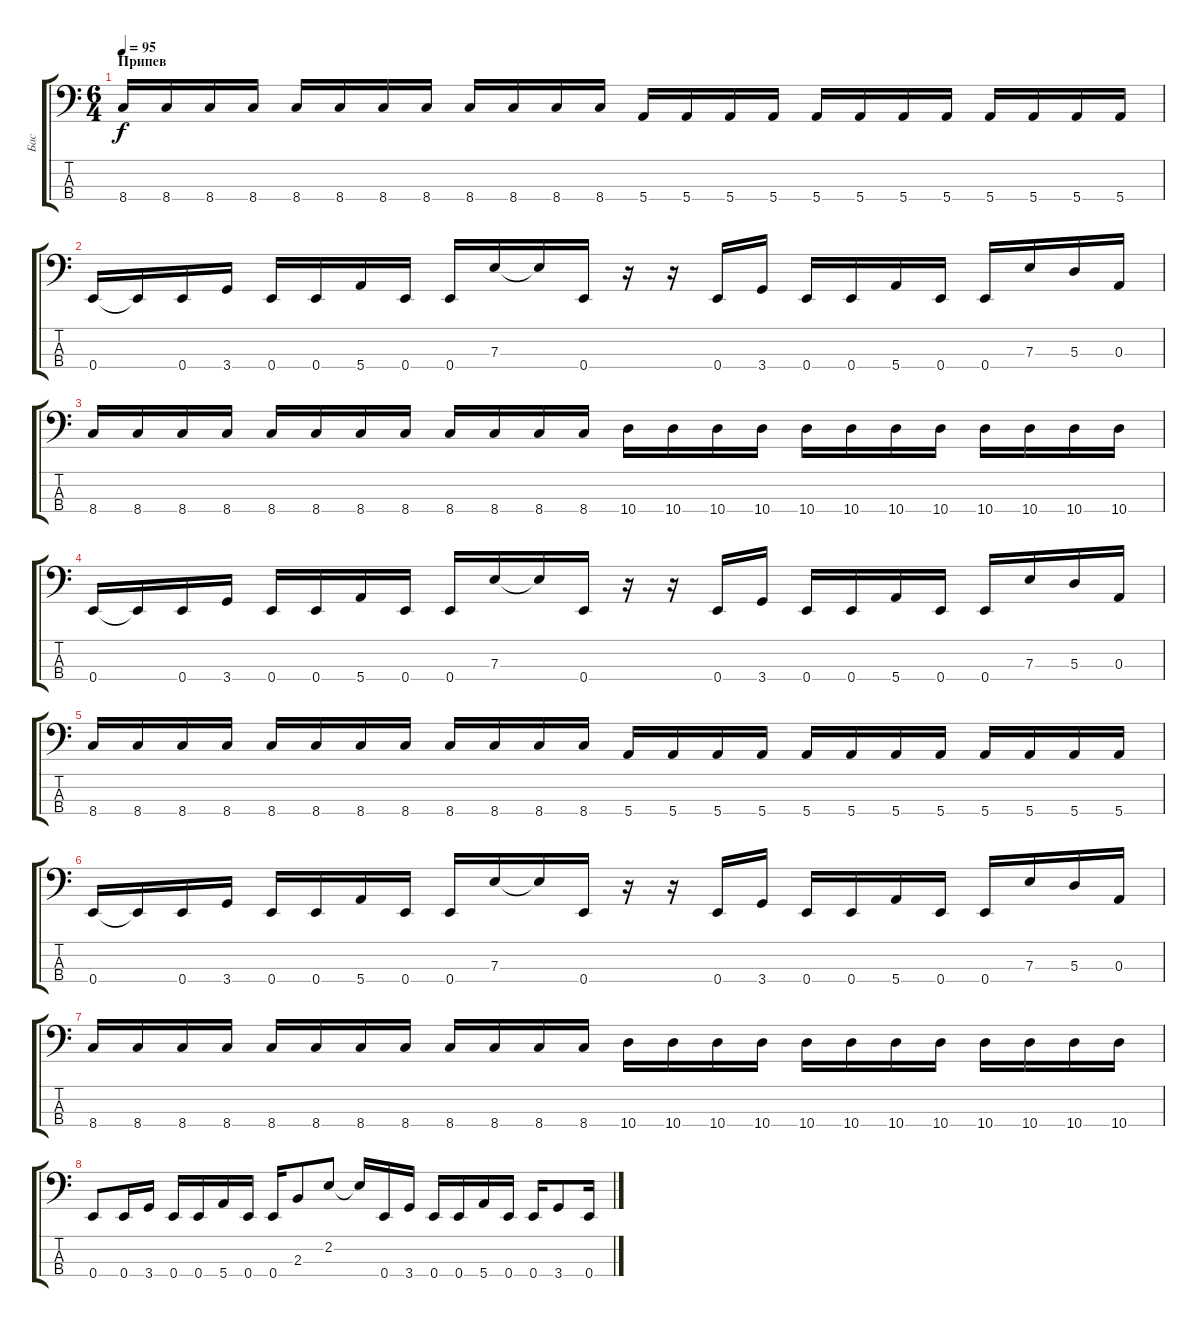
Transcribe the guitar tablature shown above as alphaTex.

\track ("Бас" "Бас") {instrument electricbassfinger}
\staff {score tabs}
\tuning (G2 D2 A1 E1) {hide}
\ts (6 4)
\section ("" "Припев")
\tempo 95
\clef f4
\ks c
8.4.16{dy f} 8.4.16 8.4.16 8.4.16 8.4.16 8.4.16 8.4.16 8.4.16 8.4.16 8.4.16 8.4.16 8.4.16 5.4.16 5.4.16 5.4.16 5.4.16 5.4.16 5.4.16 5.4.16 5.4.16 5.4.16 5.4.16 5.4.16 5.4.16 |
0.4.16 0.4{t}.16 0.4.16 3.4.16 0.4.16 0.4.16 5.4.16 0.4.16 0.4.16 7.3.16 7.3{t}.16 0.4.16 r.16 r.16 0.4.16 3.4.16 0.4.16 0.4.16 5.4.16 0.4.16 0.4.16 7.3.16 5.3.16 0.3.16 |
8.4.16 8.4.16 8.4.16 8.4.16 8.4.16 8.4.16 8.4.16 8.4.16 8.4.16 8.4.16 8.4.16 8.4.16 10.4.16 10.4.16 10.4.16 10.4.16 10.4.16 10.4.16 10.4.16 10.4.16 10.4.16 10.4.16 10.4.16 10.4.16 |
0.4.16 0.4{t}.16 0.4.16 3.4.16 0.4.16 0.4.16 5.4.16 0.4.16 0.4.16 7.3.16 7.3{t}.16 0.4.16 r.16 r.16 0.4.16 3.4.16 0.4.16 0.4.16 5.4.16 0.4.16 0.4.16 7.3.16 5.3.16 0.3.16 |
8.4.16 8.4.16 8.4.16 8.4.16 8.4.16 8.4.16 8.4.16 8.4.16 8.4.16 8.4.16 8.4.16 8.4.16 5.4.16 5.4.16 5.4.16 5.4.16 5.4.16 5.4.16 5.4.16 5.4.16 5.4.16 5.4.16 5.4.16 5.4.16 |
0.4.16 0.4{t}.16 0.4.16 3.4.16 0.4.16 0.4.16 5.4.16 0.4.16 0.4.16 7.3.16 7.3{t}.16 0.4.16 r.16 r.16 0.4.16 3.4.16 0.4.16 0.4.16 5.4.16 0.4.16 0.4.16 7.3.16 5.3.16 0.3.16 |
8.4.16 8.4.16 8.4.16 8.4.16 8.4.16 8.4.16 8.4.16 8.4.16 8.4.16 8.4.16 8.4.16 8.4.16 10.4.16 10.4.16 10.4.16 10.4.16 10.4.16 10.4.16 10.4.16 10.4.16 10.4.16 10.4.16 10.4.16 10.4.16 |
0.4.8 0.4.16 3.4.16 0.4.16 0.4.16 5.4.16 0.4.16 0.4.16 2.3.8 2.2.8 2.2{t}.16 0.4.16 3.4.16 0.4.16 0.4.16 5.4.16 0.4.16 0.4.16 3.4.8 0.4.16
